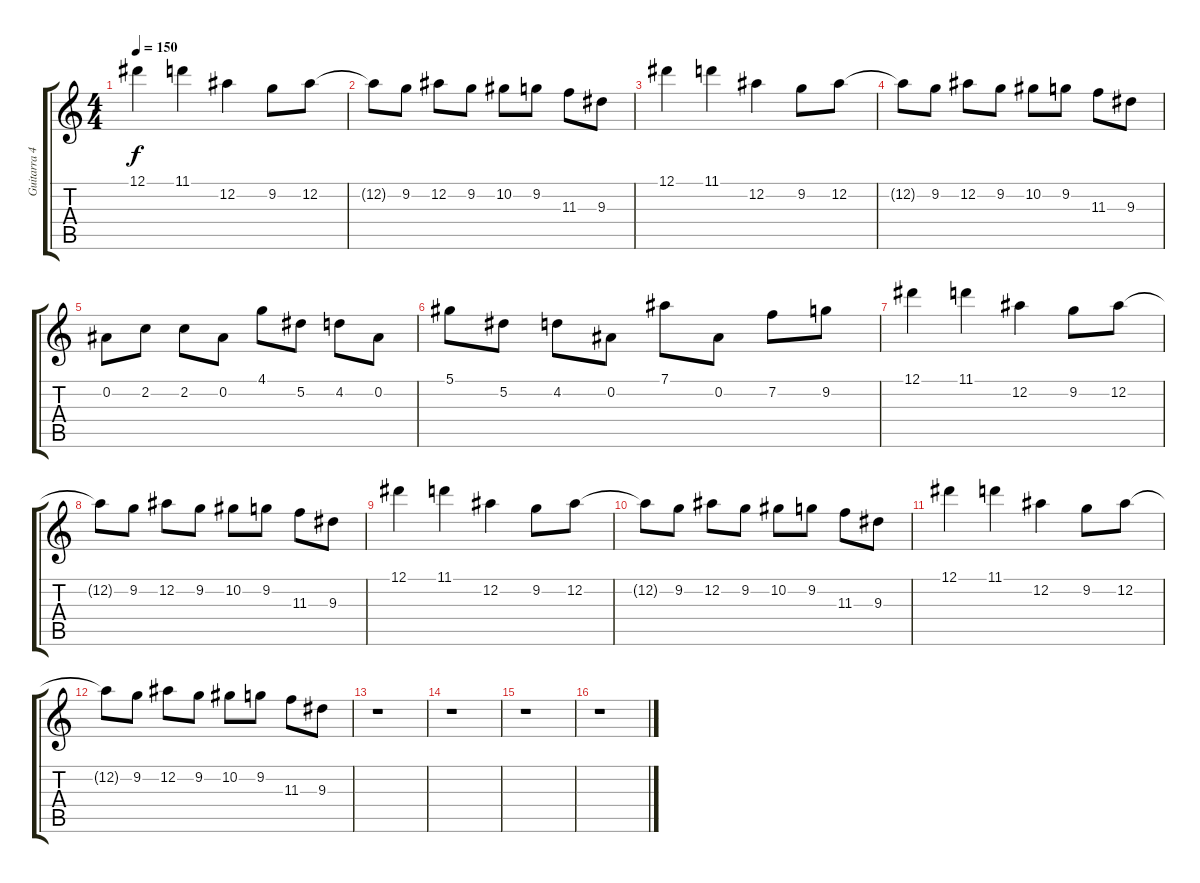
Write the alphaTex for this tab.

\track ("Guitarra 4" "Guitarra 4") {instrument distortionguitar}
\staff {score tabs}
\tuning (Eb4 Bb3 Gb3 Db3 Ab2 Eb2) {hide}
\ts (4 4)
\tempo 150
\clef g2
\ks c
12.1.4{dy f} 11.1.4 12.2.4 9.2.8 12.2.8 |
12.2{t}.8 9.2.8 12.2.8 9.2.8 10.2.8 9.2.8 11.3.8 9.3.8 |
12.1.4 11.1.4 12.2.4 9.2.8 12.2.8 |
12.2{t}.8 9.2.8 12.2.8 9.2.8 10.2.8 9.2.8 11.3.8 9.3.8 |
0.2.8 2.2.8 2.2.8 0.2.8 4.1.8 5.2.8 4.2.8 0.2.8 |
5.1.8 5.2.8 4.2.8 0.2.8 7.1.8 0.2.8 7.2.8 9.2.8 |
12.1.4 11.1.4 12.2.4 9.2.8 12.2.8 |
12.2{t}.8 9.2.8 12.2.8 9.2.8 10.2.8 9.2.8 11.3.8 9.3.8 |
12.1.4 11.1.4 12.2.4 9.2.8 12.2.8 |
12.2{t}.8 9.2.8 12.2.8 9.2.8 10.2.8 9.2.8 11.3.8 9.3.8 |
12.1.4 11.1.4 12.2.4 9.2.8 12.2.8 |
12.2{t}.8 9.2.8 12.2.8 9.2.8 10.2.8 9.2.8 11.3.8 9.3.8 |
r.1 |
r.1 |
r.1 |
r.1
